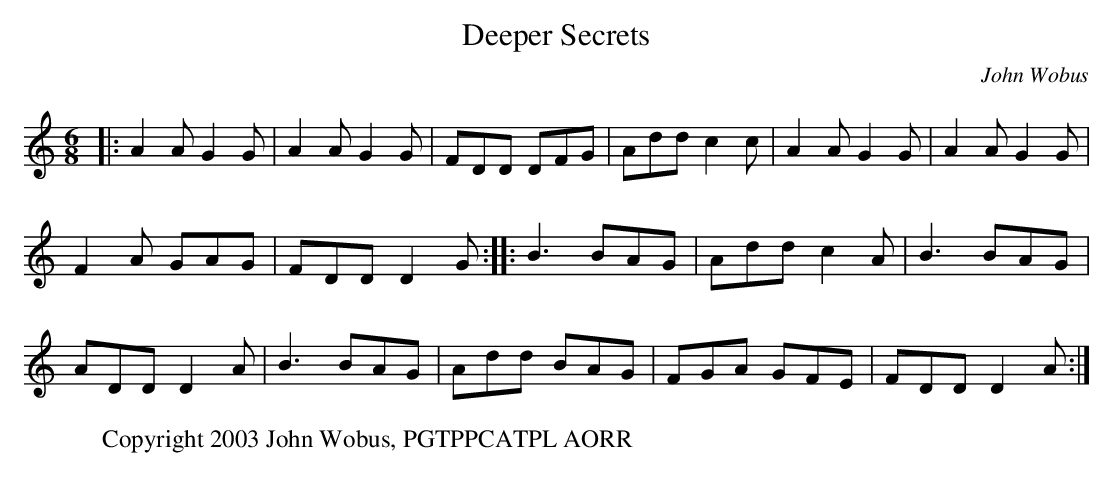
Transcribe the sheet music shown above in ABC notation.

X:1
T:Deeper Secrets
C:John Wobus
M:6/8
K:D dor
|: A2A G2G | A2A G2G | FDD DFG | Add c2c | A2A G2G | A2A G2G |
 F2A GAG | FDD D2G :||: B3 BAG | Add c2A | B3 BAG |
 ADD D2A | B3 BAG | Add BAG | FGA GFE | FDD D2A :|
W:Copyright 2003 John Wobus, PGTPPCATPL AORR
